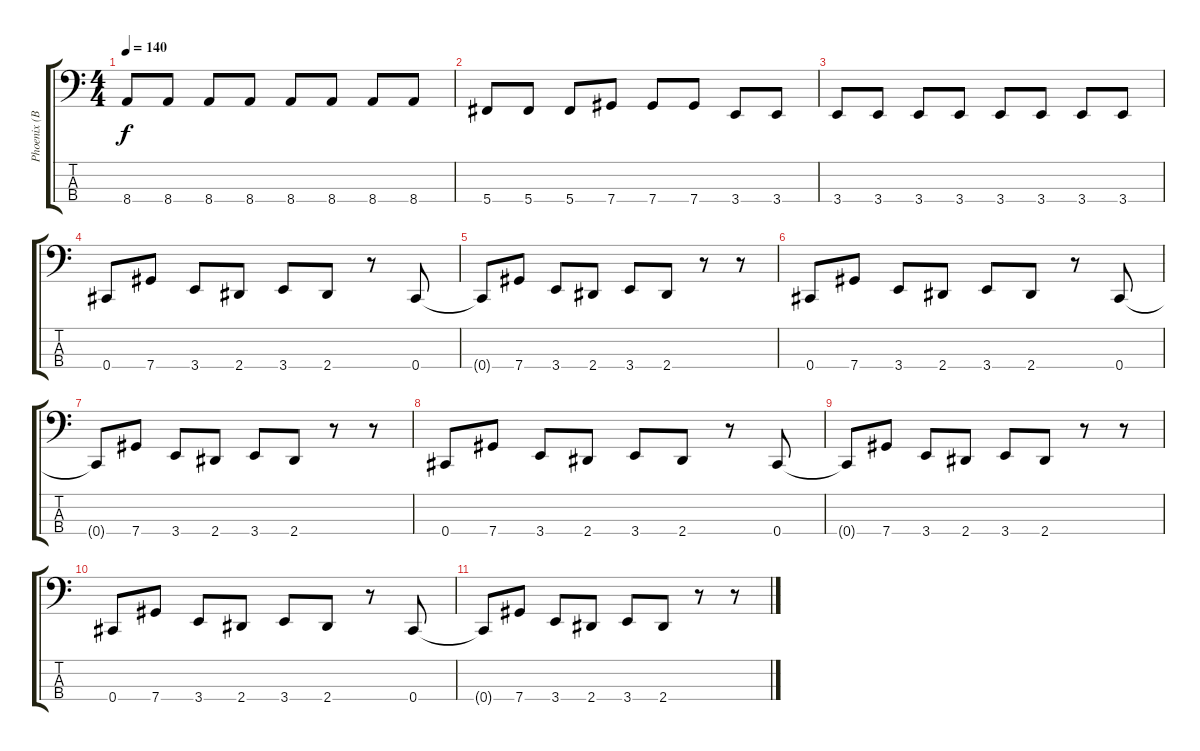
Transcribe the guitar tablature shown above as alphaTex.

\track ("Phoenix (Bass)" "Phoenix (B") {instrument electricbasspick}
\staff {score tabs}
\tuning (Gb2 Db2 Ab1 Db1) {hide}
\ts (4 4)
\tempo 140
\clef f4
\ks c
8.4.8{dy f} 8.4.8 8.4.8 8.4.8 8.4.8 8.4.8 8.4.8 8.4.8 |
5.4.8 5.4.8 5.4.8 7.4.8 7.4.8 7.4.8 3.4.8 3.4.8 |
3.4.8 3.4.8 3.4.8 3.4.8 3.4.8 3.4.8 3.4.8 3.4.8 |
0.4.8 7.4.8 3.4.8 2.4.8 3.4.8 2.4.8 r.8 0.4.8 |
0.4{t}.8 7.4.8 3.4.8 2.4.8 3.4.8 2.4.8 r.8 r.8 |
0.4.8 7.4.8 3.4.8 2.4.8 3.4.8 2.4.8 r.8 0.4.8 |
0.4{t}.8 7.4.8 3.4.8 2.4.8 3.4.8 2.4.8 r.8 r.8 |
0.4.8 7.4.8 3.4.8 2.4.8 3.4.8 2.4.8 r.8 0.4.8 |
0.4{t}.8 7.4.8 3.4.8 2.4.8 3.4.8 2.4.8 r.8 r.8 |
0.4.8 7.4.8 3.4.8 2.4.8 3.4.8 2.4.8 r.8 0.4.8 |
0.4{t}.8 7.4.8 3.4.8 2.4.8 3.4.8 2.4.8 r.8 r.8
